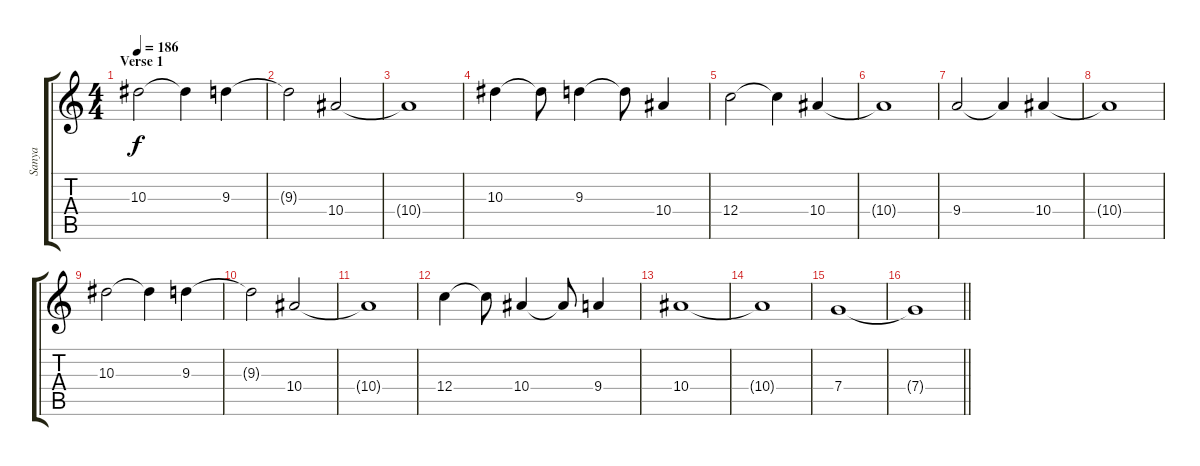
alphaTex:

\track ("Sanya" "Sanya") {instrument overdrivenguitar}
\staff {score tabs}
\tuning (D4 A3 F3 C3 G2 C2) {hide}
\ts (4 4)
\section ("" "Verse 1")
\tempo 186
\clef g2
\ks c
10.3.2{dy f} 10.3{t}.4 9.3.4 |
9.3{t}.2 10.4.2 |
10.4{t}.1 |
10.3.4 10.3{t}.8 9.3.4 9.3{t}.8 10.4.4 |
12.4.2 12.4{t}.4 10.4.4 |
10.4{t}.1 |
9.4.2 9.4{t}.4 10.4.4 |
10.4{t}.1 |
10.3.2 10.3{t}.4 9.3.4 |
9.3{t}.2 10.4.2 |
10.4{t}.1 |
12.4.4 12.4{t}.8 10.4.4 10.4{t}.8 9.4.4 |
10.4.1 |
10.4{t}.1 |
7.4.1 |
\barLineRight lightlight
7.4{t}.1
